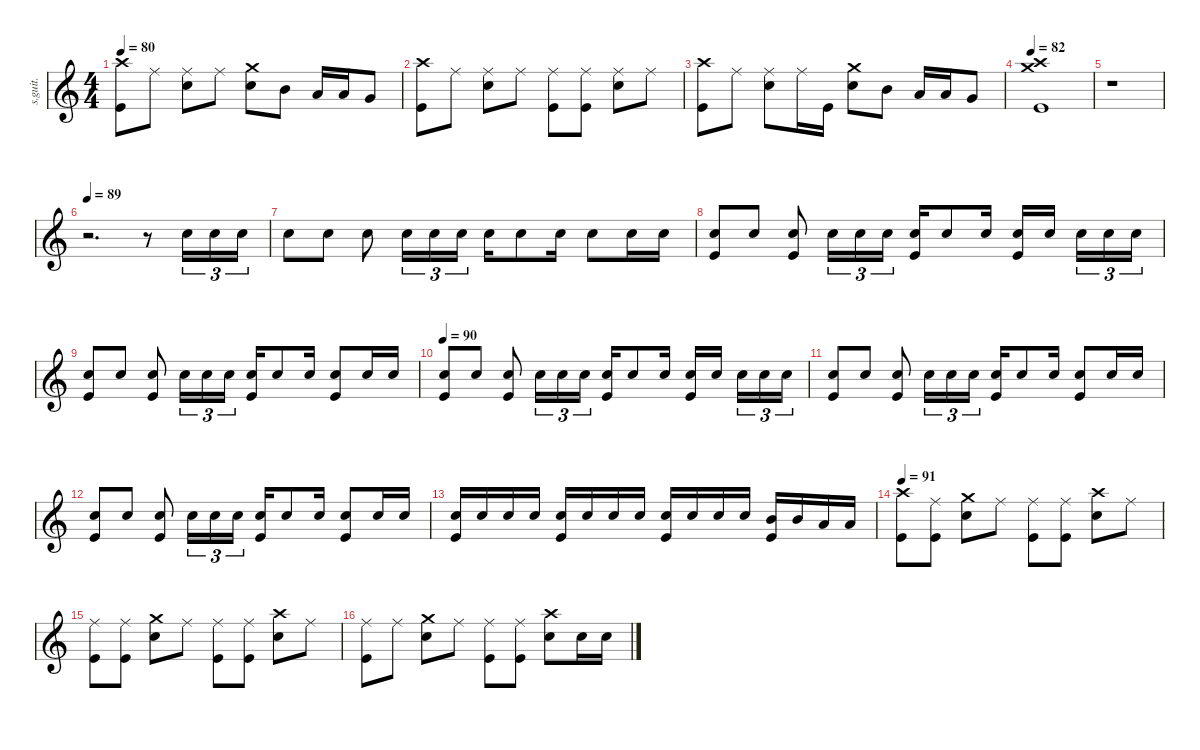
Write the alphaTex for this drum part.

\defaultSystemsLayout 4
\hideDynamics
\bracketExtendMode nobrackets
\track ("Matt Sorum (Drums)" "s.guit.") {instrument percussion}
\staff {score}
\articulation defaults
\ts (4 4)
\tempo 80
\clef g2
\ks c
("Crash high (hit)" "Kick (hit)").8{lyrics (0 "") lyrics (1 "") lyrics (2 "") lyrics (3 "") lyrics (4 "") dy f} "Ride (middle)".8{lyrics (0 "") lyrics (1 "") lyrics (2 "") lyrics (3 "") lyrics (4 "")} ("Ride (middle)" "Snare (hit) 2").8{lyrics (0 "") lyrics (1 "") lyrics (2 "") lyrics (3 "") lyrics (4 "")} "Ride (middle)".8{lyrics (0 "") lyrics (1 "") lyrics (2 "") lyrics (3 "") lyrics (4 "")} ("Crash medium (hit)" "Snare (hit) 2").8{lyrics (0 "") lyrics (1 "") lyrics (2 "") lyrics (3 "") lyrics (4 "")} "Mid Tom (hit)".8{lyrics (0 "") lyrics (1 "") lyrics (2 "") lyrics (3 "") lyrics (4 "")} "Low Tom (hit)".16{lyrics (0 "") lyrics (1 "") lyrics (2 "") lyrics (3 "") lyrics (4 "")} "Low Tom (hit)".16{lyrics (0 "") lyrics (1 "") lyrics (2 "") lyrics (3 "") lyrics (4 "")} "Very Low Tom (hit)".8{lyrics (0 "") lyrics (1 "") lyrics (2 "") lyrics (3 "") lyrics (4 "")} |
("Crash high (hit)" "Kick (hit)").8{lyrics (0 "") lyrics (1 "") lyrics (2 "") lyrics (3 "") lyrics (4 "")} "Ride (middle)".8{lyrics (0 "") lyrics (1 "") lyrics (2 "") lyrics (3 "") lyrics (4 "")} ("Ride (middle)" "Snare (hit) 2").8{lyrics (0 "") lyrics (1 "") lyrics (2 "") lyrics (3 "") lyrics (4 "")} "Ride (middle)".8{lyrics (0 "") lyrics (1 "") lyrics (2 "") lyrics (3 "") lyrics (4 "")} ("Ride (middle)" "Kick (hit)").8{lyrics (0 "") lyrics (1 "") lyrics (2 "") lyrics (3 "") lyrics (4 "")} ("Ride (middle)" "Kick (hit)").8{lyrics (0 "") lyrics (1 "") lyrics (2 "") lyrics (3 "") lyrics (4 "")} ("Ride (middle)" "Snare (hit) 2").8{lyrics (0 "") lyrics (1 "") lyrics (2 "") lyrics (3 "") lyrics (4 "")} "Ride (middle)".8{lyrics (0 "") lyrics (1 "") lyrics (2 "") lyrics (3 "") lyrics (4 "")} |
("Crash high (hit)" "Kick (hit)").8{lyrics (0 "") lyrics (1 "") lyrics (2 "") lyrics (3 "") lyrics (4 "")} "Ride (middle)".8{lyrics (0 "") lyrics (1 "") lyrics (2 "") lyrics (3 "") lyrics (4 "")} ("Ride (middle)" "Snare (hit) 2").8{lyrics (0 "") lyrics (1 "") lyrics (2 "") lyrics (3 "") lyrics (4 "")} "Ride (middle)".16{lyrics (0 "") lyrics (1 "") lyrics (2 "") lyrics (3 "") lyrics (4 "")} "Kick (hit)".16{lyrics (0 "") lyrics (1 "") lyrics (2 "") lyrics (3 "") lyrics (4 "")} ("Crash medium (hit)" "Snare (hit) 2").8{lyrics (0 "") lyrics (1 "") lyrics (2 "") lyrics (3 "") lyrics (4 "")} "Mid Tom (hit)".8{lyrics (0 "") lyrics (1 "") lyrics (2 "") lyrics (3 "") lyrics (4 "")} "Low Tom (hit)".16{lyrics (0 "") lyrics (1 "") lyrics (2 "") lyrics (3 "") lyrics (4 "")} "Low Tom (hit)".16{lyrics (0 "") lyrics (1 "") lyrics (2 "") lyrics (3 "") lyrics (4 "")} "Very Low Tom (hit)".8{lyrics (0 "") lyrics (1 "") lyrics (2 "") lyrics (3 "") lyrics (4 "")} |
\tempo 82
("Crash high (hit)" "Crash medium (hit)" "Kick (hit)").1{lyrics (0 "") lyrics (1 "") lyrics (2 "") lyrics (3 "") lyrics (4 "")} |
r.1 |
\tempo 89
r.2{d} r.8 "Snare (hit) 2".16{tu (3 2) lyrics (0 "") lyrics (1 "") lyrics (2 "") lyrics (3 "") lyrics (4 "") dy mp} "Snare (hit) 2".16{tu (3 2) lyrics (0 "") lyrics (1 "") lyrics (2 "") lyrics (3 "") lyrics (4 "")} "Snare (hit) 2".16{tu (3 2) lyrics (0 "") lyrics (1 "") lyrics (2 "") lyrics (3 "") lyrics (4 "")} |
"Snare (hit) 2".8{lyrics (0 "") lyrics (1 "") lyrics (2 "") lyrics (3 "") lyrics (4 "")} "Snare (hit) 2".8{lyrics (0 "") lyrics (1 "") lyrics (2 "") lyrics (3 "") lyrics (4 "")} "Snare (hit) 2".8{lyrics (0 "") lyrics (1 "") lyrics (2 "") lyrics (3 "") lyrics (4 "")} "Snare (hit) 2".16{tu (3 2) lyrics (0 "") lyrics (1 "") lyrics (2 "") lyrics (3 "") lyrics (4 "")} "Snare (hit) 2".16{tu (3 2) lyrics (0 "") lyrics (1 "") lyrics (2 "") lyrics (3 "") lyrics (4 "")} "Snare (hit) 2".16{tu (3 2) lyrics (0 "") lyrics (1 "") lyrics (2 "") lyrics (3 "") lyrics (4 "")} "Snare (hit) 2".16{lyrics (0 "") lyrics (1 "") lyrics (2 "") lyrics (3 "") lyrics (4 "")} "Snare (hit) 2".8{lyrics (0 "") lyrics (1 "") lyrics (2 "") lyrics (3 "") lyrics (4 "")} "Snare (hit) 2".16{lyrics (0 "") lyrics (1 "") lyrics (2 "") lyrics (3 "") lyrics (4 "")} "Snare (hit) 2".8{lyrics (0 "") lyrics (1 "") lyrics (2 "") lyrics (3 "") lyrics (4 "")} "Snare (hit) 2".16{lyrics (0 "") lyrics (1 "") lyrics (2 "") lyrics (3 "") lyrics (4 "")} "Snare (hit) 2".16{lyrics (0 "") lyrics (1 "") lyrics (2 "") lyrics (3 "") lyrics (4 "")} |
("Snare (hit) 2" "Kick (hit)").8{lyrics (0 "") lyrics (1 "") lyrics (2 "") lyrics (3 "") lyrics (4 "")} "Snare (hit) 2".8{lyrics (0 "") lyrics (1 "") lyrics (2 "") lyrics (3 "") lyrics (4 "")} ("Snare (hit) 2" "Kick (hit)").8{lyrics (0 "") lyrics (1 "") lyrics (2 "") lyrics (3 "") lyrics (4 "")} "Snare (hit) 2".16{tu (3 2) lyrics (0 "") lyrics (1 "") lyrics (2 "") lyrics (3 "") lyrics (4 "")} "Snare (hit) 2".16{tu (3 2) lyrics (0 "") lyrics (1 "") lyrics (2 "") lyrics (3 "") lyrics (4 "")} "Snare (hit) 2".16{tu (3 2) lyrics (0 "") lyrics (1 "") lyrics (2 "") lyrics (3 "") lyrics (4 "")} ("Snare (hit) 2" "Kick (hit)").16{lyrics (0 "") lyrics (1 "") lyrics (2 "") lyrics (3 "") lyrics (4 "")} "Snare (hit) 2".8{lyrics (0 "") lyrics (1 "") lyrics (2 "") lyrics (3 "") lyrics (4 "")} "Snare (hit) 2".16{lyrics (0 "") lyrics (1 "") lyrics (2 "") lyrics (3 "") lyrics (4 "")} ("Snare (hit) 2" "Kick (hit)").16{lyrics (0 "") lyrics (1 "") lyrics (2 "") lyrics (3 "") lyrics (4 "")} "Snare (hit) 2".16{lyrics (0 "") lyrics (1 "") lyrics (2 "") lyrics (3 "") lyrics (4 "")} "Snare (hit) 2".16{tu (3 2) lyrics (0 "") lyrics (1 "") lyrics (2 "") lyrics (3 "") lyrics (4 "")} "Snare (hit) 2".16{tu (3 2) lyrics (0 "") lyrics (1 "") lyrics (2 "") lyrics (3 "") lyrics (4 "")} "Snare (hit) 2".16{tu (3 2) lyrics (0 "") lyrics (1 "") lyrics (2 "") lyrics (3 "") lyrics (4 "")} |
("Snare (hit) 2" "Kick (hit)").8{lyrics (0 "") lyrics (1 "") lyrics (2 "") lyrics (3 "") lyrics (4 "")} "Snare (hit) 2".8{lyrics (0 "") lyrics (1 "") lyrics (2 "") lyrics (3 "") lyrics (4 "")} ("Snare (hit) 2" "Kick (hit)").8{lyrics (0 "") lyrics (1 "") lyrics (2 "") lyrics (3 "") lyrics (4 "")} "Snare (hit) 2".16{tu (3 2) lyrics (0 "") lyrics (1 "") lyrics (2 "") lyrics (3 "") lyrics (4 "")} "Snare (hit) 2".16{tu (3 2) lyrics (0 "") lyrics (1 "") lyrics (2 "") lyrics (3 "") lyrics (4 "")} "Snare (hit) 2".16{tu (3 2) lyrics (0 "") lyrics (1 "") lyrics (2 "") lyrics (3 "") lyrics (4 "")} ("Snare (hit) 2" "Kick (hit)").16{lyrics (0 "") lyrics (1 "") lyrics (2 "") lyrics (3 "") lyrics (4 "")} "Snare (hit) 2".8{lyrics (0 "") lyrics (1 "") lyrics (2 "") lyrics (3 "") lyrics (4 "")} "Snare (hit) 2".16{lyrics (0 "") lyrics (1 "") lyrics (2 "") lyrics (3 "") lyrics (4 "")} ("Snare (hit) 2" "Kick (hit)").8{lyrics (0 "") lyrics (1 "") lyrics (2 "") lyrics (3 "") lyrics (4 "")} "Snare (hit) 2".16{lyrics (0 "") lyrics (1 "") lyrics (2 "") lyrics (3 "") lyrics (4 "")} "Snare (hit) 2".16{lyrics (0 "") lyrics (1 "") lyrics (2 "") lyrics (3 "") lyrics (4 "")} |
\tempo 90
("Snare (hit) 2" "Kick (hit)").8{lyrics (0 "") lyrics (1 "") lyrics (2 "") lyrics (3 "") lyrics (4 "") dy mf} "Snare (hit) 2".8{lyrics (0 "") lyrics (1 "") lyrics (2 "") lyrics (3 "") lyrics (4 "")} ("Snare (hit) 2" "Kick (hit)").8{lyrics (0 "") lyrics (1 "") lyrics (2 "") lyrics (3 "") lyrics (4 "")} "Snare (hit) 2".16{tu (3 2) lyrics (0 "") lyrics (1 "") lyrics (2 "") lyrics (3 "") lyrics (4 "")} "Snare (hit) 2".16{tu (3 2) lyrics (0 "") lyrics (1 "") lyrics (2 "") lyrics (3 "") lyrics (4 "")} "Snare (hit) 2".16{tu (3 2) lyrics (0 "") lyrics (1 "") lyrics (2 "") lyrics (3 "") lyrics (4 "")} ("Snare (hit) 2" "Kick (hit)").16{lyrics (0 "") lyrics (1 "") lyrics (2 "") lyrics (3 "") lyrics (4 "")} "Snare (hit) 2".8{lyrics (0 "") lyrics (1 "") lyrics (2 "") lyrics (3 "") lyrics (4 "")} "Snare (hit) 2".16{lyrics (0 "") lyrics (1 "") lyrics (2 "") lyrics (3 "") lyrics (4 "")} ("Snare (hit) 2" "Kick (hit)").16{lyrics (0 "") lyrics (1 "") lyrics (2 "") lyrics (3 "") lyrics (4 "")} "Snare (hit) 2".16{lyrics (0 "") lyrics (1 "") lyrics (2 "") lyrics (3 "") lyrics (4 "")} "Snare (hit) 2".16{tu (3 2) lyrics (0 "") lyrics (1 "") lyrics (2 "") lyrics (3 "") lyrics (4 "")} "Snare (hit) 2".16{tu (3 2) lyrics (0 "") lyrics (1 "") lyrics (2 "") lyrics (3 "") lyrics (4 "")} "Snare (hit) 2".16{tu (3 2) lyrics (0 "") lyrics (1 "") lyrics (2 "") lyrics (3 "") lyrics (4 "")} |
("Snare (hit) 2" "Kick (hit)").8{lyrics (0 "") lyrics (1 "") lyrics (2 "") lyrics (3 "") lyrics (4 "")} "Snare (hit) 2".8{lyrics (0 "") lyrics (1 "") lyrics (2 "") lyrics (3 "") lyrics (4 "")} ("Snare (hit) 2" "Kick (hit)").8{lyrics (0 "") lyrics (1 "") lyrics (2 "") lyrics (3 "") lyrics (4 "")} "Snare (hit) 2".16{tu (3 2) lyrics (0 "") lyrics (1 "") lyrics (2 "") lyrics (3 "") lyrics (4 "")} "Snare (hit) 2".16{tu (3 2) lyrics (0 "") lyrics (1 "") lyrics (2 "") lyrics (3 "") lyrics (4 "")} "Snare (hit) 2".16{tu (3 2) lyrics (0 "") lyrics (1 "") lyrics (2 "") lyrics (3 "") lyrics (4 "")} ("Snare (hit) 2" "Kick (hit)").16{lyrics (0 "") lyrics (1 "") lyrics (2 "") lyrics (3 "") lyrics (4 "")} "Snare (hit) 2".8{lyrics (0 "") lyrics (1 "") lyrics (2 "") lyrics (3 "") lyrics (4 "")} "Snare (hit) 2".16{lyrics (0 "") lyrics (1 "") lyrics (2 "") lyrics (3 "") lyrics (4 "")} ("Snare (hit) 2" "Kick (hit)").8{lyrics (0 "") lyrics (1 "") lyrics (2 "") lyrics (3 "") lyrics (4 "")} "Snare (hit) 2".16{lyrics (0 "") lyrics (1 "") lyrics (2 "") lyrics (3 "") lyrics (4 "")} "Snare (hit) 2".16{lyrics (0 "") lyrics (1 "") lyrics (2 "") lyrics (3 "") lyrics (4 "")} |
("Snare (hit) 2" "Kick (hit)").8{lyrics (0 "") lyrics (1 "") lyrics (2 "") lyrics (3 "") lyrics (4 "")} "Snare (hit) 2".8{lyrics (0 "") lyrics (1 "") lyrics (2 "") lyrics (3 "") lyrics (4 "")} ("Snare (hit) 2" "Kick (hit)").8{lyrics (0 "") lyrics (1 "") lyrics (2 "") lyrics (3 "") lyrics (4 "")} "Snare (hit) 2".16{tu (3 2) lyrics (0 "") lyrics (1 "") lyrics (2 "") lyrics (3 "") lyrics (4 "")} "Snare (hit) 2".16{tu (3 2) lyrics (0 "") lyrics (1 "") lyrics (2 "") lyrics (3 "") lyrics (4 "")} "Snare (hit) 2".16{tu (3 2) lyrics (0 "") lyrics (1 "") lyrics (2 "") lyrics (3 "") lyrics (4 "")} ("Snare (hit) 2" "Kick (hit)").16{lyrics (0 "") lyrics (1 "") lyrics (2 "") lyrics (3 "") lyrics (4 "")} "Snare (hit) 2".8{lyrics (0 "") lyrics (1 "") lyrics (2 "") lyrics (3 "") lyrics (4 "")} "Snare (hit) 2".16{lyrics (0 "") lyrics (1 "") lyrics (2 "") lyrics (3 "") lyrics (4 "")} ("Snare (hit) 2" "Kick (hit)").8{lyrics (0 "") lyrics (1 "") lyrics (2 "") lyrics (3 "") lyrics (4 "")} "Snare (hit) 2".16{lyrics (0 "") lyrics (1 "") lyrics (2 "") lyrics (3 "") lyrics (4 "")} "Snare (hit) 2".16{lyrics (0 "") lyrics (1 "") lyrics (2 "") lyrics (3 "") lyrics (4 "")} |
("Snare (hit) 2" "Kick (hit)").16{lyrics (0 "") lyrics (1 "") lyrics (2 "") lyrics (3 "") lyrics (4 "") dy f} "Snare (hit) 2".16{lyrics (0 "") lyrics (1 "") lyrics (2 "") lyrics (3 "") lyrics (4 "") dy pp} "Snare (hit) 2".16{lyrics (0 "") lyrics (1 "") lyrics (2 "") lyrics (3 "") lyrics (4 "") dy p} "Snare (hit) 2".16{lyrics (0 "") lyrics (1 "") lyrics (2 "") lyrics (3 "") lyrics (4 "")} ("Snare (hit) 2" "Kick (hit)").16{lyrics (0 "") lyrics (1 "") lyrics (2 "") lyrics (3 "") lyrics (4 "") dy mp} "Snare (hit) 2".16{lyrics (0 "") lyrics (1 "") lyrics (2 "") lyrics (3 "") lyrics (4 "")} "Snare (hit) 2".16{lyrics (0 "") lyrics (1 "") lyrics (2 "") lyrics (3 "") lyrics (4 "") dy mf} "Snare (hit) 2".16{lyrics (0 "") lyrics (1 "") lyrics (2 "") lyrics (3 "") lyrics (4 "")} ("Snare (hit) 2" "Kick (hit)").16{lyrics (0 "") lyrics (1 "") lyrics (2 "") lyrics (3 "") lyrics (4 "") dy f} "Snare (hit) 2".16{lyrics (0 "") lyrics (1 "") lyrics (2 "") lyrics (3 "") lyrics (4 "")} "Snare (hit) 2".16{lyrics (0 "") lyrics (1 "") lyrics (2 "") lyrics (3 "") lyrics (4 "")} "Snare (hit) 2".16{lyrics (0 "") lyrics (1 "") lyrics (2 "") lyrics (3 "") lyrics (4 "")} ("Mid Tom (hit)" "Kick (hit)").16{lyrics (0 "") lyrics (1 "") lyrics (2 "") lyrics (3 "") lyrics (4 "")} "Mid Tom (hit)".16{lyrics (0 "") lyrics (1 "") lyrics (2 "") lyrics (3 "") lyrics (4 "")} "Low Tom (hit)".16{lyrics (0 "") lyrics (1 "") lyrics (2 "") lyrics (3 "") lyrics (4 "")} "Low Tom (hit)".16{lyrics (0 "") lyrics (1 "") lyrics (2 "") lyrics (3 "") lyrics (4 "")} |
\tempo 91
("Crash high (hit)" "Kick (hit)").8{lyrics (0 "") lyrics (1 "") lyrics (2 "") lyrics (3 "") lyrics (4 "")} ("Ride (middle)" "Kick (hit)").8{lyrics (0 "") lyrics (1 "") lyrics (2 "") lyrics (3 "") lyrics (4 "")} ("Crash medium (hit)" "Snare (hit) 2").8{lyrics (0 "") lyrics (1 "") lyrics (2 "") lyrics (3 "") lyrics (4 "")} "Ride (middle)".8{lyrics (0 "") lyrics (1 "") lyrics (2 "") lyrics (3 "") lyrics (4 "")} ("Ride (middle)" "Kick (hit)").8{lyrics (0 "") lyrics (1 "") lyrics (2 "") lyrics (3 "") lyrics (4 "")} ("Ride (middle)" "Kick (hit)").8{lyrics (0 "") lyrics (1 "") lyrics (2 "") lyrics (3 "") lyrics (4 "")} ("Crash high (hit)" "Snare (hit) 2").8{lyrics (0 "") lyrics (1 "") lyrics (2 "") lyrics (3 "") lyrics (4 "")} "Ride (middle)".8{lyrics (0 "") lyrics (1 "") lyrics (2 "") lyrics (3 "") lyrics (4 "")} |
("Ride (middle)" "Kick (hit)").8{lyrics (0 "") lyrics (1 "") lyrics (2 "") lyrics (3 "") lyrics (4 "")} ("Ride (middle)" "Kick (hit)").8{lyrics (0 "") lyrics (1 "") lyrics (2 "") lyrics (3 "") lyrics (4 "")} ("Crash medium (hit)" "Snare (hit) 2").8{lyrics (0 "") lyrics (1 "") lyrics (2 "") lyrics (3 "") lyrics (4 "")} "Ride (middle)".8{lyrics (0 "") lyrics (1 "") lyrics (2 "") lyrics (3 "") lyrics (4 "")} ("Ride (middle)" "Kick (hit)").8{lyrics (0 "") lyrics (1 "") lyrics (2 "") lyrics (3 "") lyrics (4 "")} ("Ride (middle)" "Kick (hit)").8{lyrics (0 "") lyrics (1 "") lyrics (2 "") lyrics (3 "") lyrics (4 "")} ("Crash high (hit)" "Snare (hit) 2").8{lyrics (0 "") lyrics (1 "") lyrics (2 "") lyrics (3 "") lyrics (4 "")} "Ride (middle)".8{lyrics (0 "") lyrics (1 "") lyrics (2 "") lyrics (3 "") lyrics (4 "")} |
("Ride (middle)" "Kick (hit)").8{lyrics (0 "") lyrics (1 "") lyrics (2 "") lyrics (3 "") lyrics (4 "")} "Ride (middle)".8{lyrics (0 "") lyrics (1 "") lyrics (2 "") lyrics (3 "") lyrics (4 "")} ("Crash medium (hit)" "Snare (hit) 2").8{lyrics (0 "") lyrics (1 "") lyrics (2 "") lyrics (3 "") lyrics (4 "")} "Ride (middle)".8{lyrics (0 "") lyrics (1 "") lyrics (2 "") lyrics (3 "") lyrics (4 "")} ("Ride (middle)" "Kick (hit)").8{lyrics (0 "") lyrics (1 "") lyrics (2 "") lyrics (3 "") lyrics (4 "")} ("Ride (middle)" "Kick (hit)").8{lyrics (0 "") lyrics (1 "") lyrics (2 "") lyrics (3 "") lyrics (4 "")} ("Crash high (hit)" "Snare (hit) 2").8{lyrics (0 "") lyrics (1 "") lyrics (2 "") lyrics (3 "") lyrics (4 "")} "Snare (hit) 2".16{lyrics (0 "") lyrics (1 "") lyrics (2 "") lyrics (3 "") lyrics (4 "")} "Snare (hit) 2".16{lyrics (0 "") lyrics (1 "") lyrics (2 "") lyrics (3 "") lyrics (4 "")}
